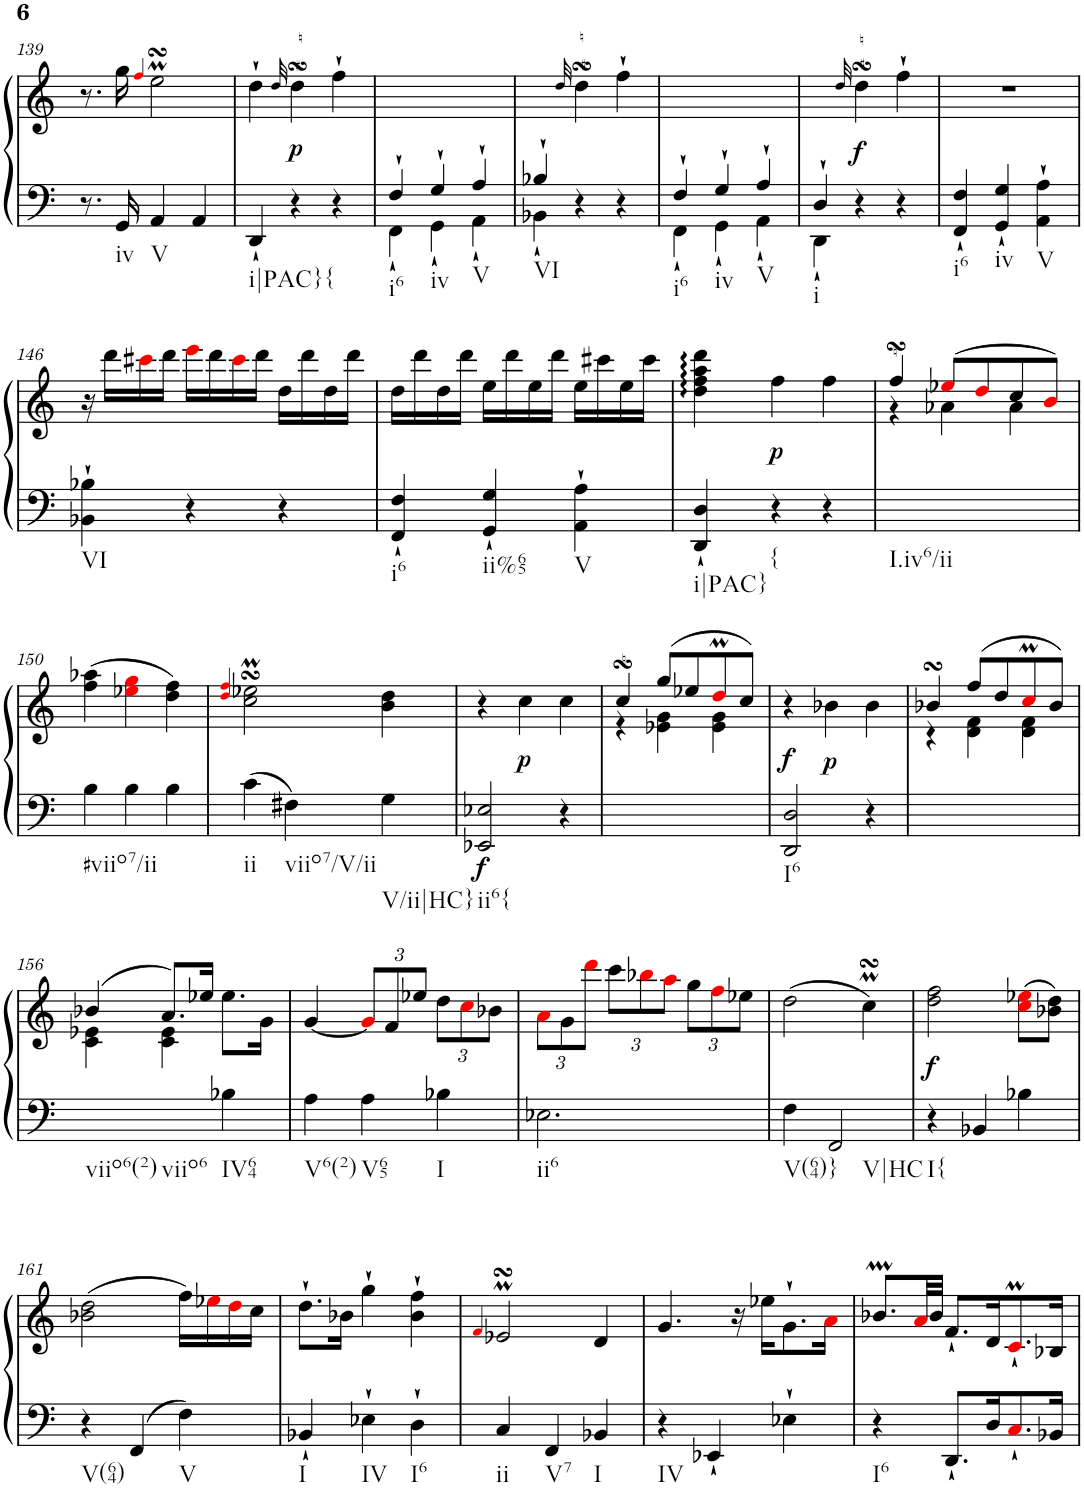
**kern	**kern	**dynam
*part1	*part1	*part1
*staff2	*staff1	*staff1/2
*I"Harpsichord	*	*
*I'Hch.	*	*
!!LO:PB:g=z
*clefF4	*clefG2	*
*k[]	*k[]	*
*M3/4	*M3/4	*
=139	=139	=139
8.r	8.r	.
!LO:TX:b:t=iv	!	!
16GG/	16gg\	.
.	4qffi/	.
!LO:TX:b:t=V	!	!
4AA/	2eemsSsS\	.
4AA/	.	.
=140	=140	=140
!LO:TX:b:t=i|PAC}{	!	!
4DD`/	4dd`\	.
.	32qdd/	.
!	!	!LO:DY:b
4r	4ddsSSS\	p
4r	4ff`\	.
=141	=141	=141
*^	*	*
!LO:TX:b:t=i6	!	!	!
4F`>/	4FF`<\	2.ryy	.
!LO:TX:b:t=iv	!	!	!
4G`>/	4GG`<\	.	.
!LO:TX:b:t=V	!	!	!
4A`>/	4AA`<\	.	.
=142	=142	=142	=142
!LO:TX:b:t=VI	!	!	!
4B-X`>/	4BB-X`<\	4ryy	.
.	.	32qdd/	.
2ryy	4r	4ddsSSS\	.
.	4r	4ff`\	.
=143	=143	=143	=143
!LO:TX:b:t=i6	!	!	!
4F`>/	4FF`<\	2.ryy	.
!LO:TX:b:t=iv	!	!	!
4G`>/	4GG`<\	.	.
!LO:TX:b:t=V	!	!	!
4A`>/	4AA`<\	.	.
=144	=144	=144	=144
!LO:TX:b:t=i	!	!	!
4D`>/	4DD`<\	4ryy	.
.	.	32qdd/	.
!	!	!	!LO:DY:b
2ryy	4r	4ddsSSS\	f
.	4r	4ff`\	.
=145	=145	=145	=145
!LO:TX:b:t=i6	!	!	!
*v	*v	*	*
4FF/` 4F/`	2.r	.
!LO:TX:b:t=iv	!	!
4GG/` 4G/`	.	.
!LO:TX:b:t=V	!	!
4AA\` 4A\`	.	.
!!LO:LB:g=z
=146	=146	=146
!LO:TX:b:t=VI	!	!
4BB-X\` 4B-X\`	16r	.
.	16ddd\LL	.
.	16ccc#Xi\	.
.	16ddd\JJ	.
4r	16eeei\LL	.
.	16ddd\	.
.	16ccc#i\	.
.	16ddd\JJ	.
4r	16dd\LL	.
.	16ddd\	.
.	16dd\	.
.	16ddd\JJ	.
=147	=147	=147
!LO:TX:b:t=i6	!	!
4FF/` 4F/`	16dd\LL	.
.	16ddd\	.
.	16dd\	.
.	16ddd\JJ	.
!LO:TX:b:t=ii%65	!	!
4GG/` 4G/`	16ee\LL	.
.	16ddd\	.
.	16ee\	.
.	16ddd\JJ	.
!LO:TX:b:t=V	!	!
4AA\` 4A\`	16ee\LL	.
.	16ccc#X\	.
.	16ee\	.
.	16ccc#\JJ	.
=148	=148	=148
!LO:TX:b:t=i|PAC}	!	!
4DD/` 4D/`	4dd\: 4ff\: 4aa\: 4ddd\:	.
!LO:TX:b:t={	!	!
!	!	!LO:DY:b
4r	4ff\	p
4r	4ff\	.
=149	=149	=149
*	*^	*
!LO:TX:b:t=I.iv6/ii	!	!	!
2.ryy	4ffsSSs/	4r	.
.	(>8ee-Xi/L	4a-X\	.
.	8ddi/	.	.
.	8cc/	4a-\	.
.	8bi/J)	.	.
*	*v	*v	*
!!LO:LB:g=z
=150	=150	=150
!LO:TX:b:t=#viio7/ii	!	!
4B\	(>4ff\ 4aa-X\	.
4B\	4ee-Xi\ 4ggi\	.
4B\	4dd\ 4ff\)	.
=151	=151	=151
.	4qddi/ 4qffi/	.
!LO:TX:b:t=ii	!	!
4c\	2cc\sSSSM 2ee-X\sSSSM	.
!LO:TX:b:t=viio7/V/ii	!	!
4F#X\	.	.
!LO:TX:b:t=V/ii|HC}	!	!
4G\	4b\ 4dd\	.
=152	=152	=152
!LO:TX:b:t=ii6{	!	!
!	!	!LO:DY:b=2
2EE-X/ 2E-X/	4r	f
!	!	!LO:DY:b
.	4cc\	p
4r	4cc\	.
=153	=153	=153
*	*^	*
2.ryy	4ccsSSs/	4r	.
.	(>8gg/L	4e-X\ 4g\	.
.	8ee-X/	.	.
.	8ddMi/	4e-\ 4g\	.
.	8cc/J)	.	.
*	*v	*v	*
=154	=154	=154
!LO:TX:b:t=I6	!	!
!	!	!LO:DY:a=2
2DD/ 2D/	4r	f
!	!	!LO:DY:b
.	4b-X\	p
4r	4b-\	.
=155	=155	=155
*	*^	*
2.ryy	4b-XsSSs/	4r	.
.	(>8ff/L	4d\ 4f\	.
.	8dd/	.	.
.	8ccMi/	4d\ 4f\	.
.	8b-/J)	.	.
!!LO:LB:g=z	!!
=156	=156	=156	=156
!LO:TX:b:t=viio6(2)	!	!	!
4ryy	(>4b-X/	4c\ 4e-X\	.
!LO:TX:b:t=viio6	!	!	!
4ryy	8.a/L)	4c\ 4e-\	.
.	16ee-X/Jk	.	.
!LO:TX:b:t=IV64	!	!	!
4B-X\	8.ee-\L	4ryy	.
.	16g\Jk	.	.
*	*v	*v	*
=157	=157	=157
!LO:TX:b:t=V6(2)	!	!
4A\	[4g/	.
*	*Xbrackettup	*
!LO:TX:b:t=V65	!	!
4A\	12gi/L]	.
.	12f/	.
.	12ee-X/J	.
!LO:TX:b:t=I	!	!
4B-X\	12dd\L	.
.	12cci\	.
.	12b-X\J	.
=158	=158	=158
!LO:TX:b:t=ii6	!	!
2.E-X\	12ai\L	.
.	12g\	.
.	12dddi\J	.
.	12ccc\L	.
.	12bb-Xi\	.
.	12aai\J	.
.	12gg\L	.
.	12ffi\	.
.	12ee-X\J	.
=159	=159	=159
!LO:TX:b:t=V(64)}	!	!
4F\	(>2dd\	.
!LO:TX:b:t=V|HC	!	!
2FF/	.	.
.	4ccMsSSs\)	.
=160	=160	=160
!LO:TX:b:t=I{	!	!
!	!	!LO:DY:b
4r	2dd\ 2ff\	f
4BB-X/	.	.
4B-X\	(>8cci\ 8ee-Xi\L	.
.	8b-X\ 8dd\J)	.
!!LO:LB:g=z
=161	=161	=161
!LO:TX:b:t=V(64)	!	!
4r	(>2b-X\ 2dd\	.
4FF/	.	.
!LO:TX:b:t=V	!	!
4F\	16ff\LL)	.
.	16ee-Xi\	.
.	16ddi\	.
.	16cc\JJ	.
=162	=162	=162
!LO:TX:b:t=I	!	!
4BB-X`/	8.dd`\L	.
.	16b-X\Jk	.
!LO:TX:b:t=IV	!	!
4E-X`\	4gg`\	.
!LO:TX:b:t=I6	!	!
4D`\	4b-\` 4ff\`	.
=163	=163	=163
.	4qfi/	.
!LO:TX:b:t=ii	!	!
4C/	2e-XMsSSs/	.
!LO:TX:b:t=V7	!	!
4FF/	.	.
!LO:TX:b:t=I	!	!
4BB-X/	4d/	.
=164	=164	=164
!LO:TX:b:t=IV	!	!
4r	4.g/	.
4EE-X`/	.	.
.	16r	.
.	16ee-X\KL	.
4E-X`\	8.g`\	.
.	16ai\Jk	.
=165	=165	=165
!LO:TX:b:t=I6	!	!
4r	8.b-XM/L	.
.	32ai/LL	.
.	32b-/JJJ	.
8.DD`/L	8.f`/L	.
16D/K	16d/K	.
8.C`i/	8.cM`i/	.
16BB-X/Jk	16B-X/Jk	.
=	=	=
*-	*-	*-
